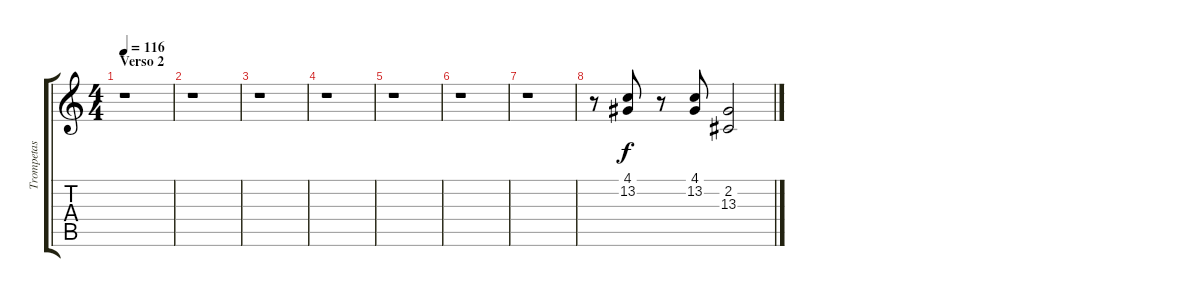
\track ("Trompetas" "Trompetas") {instrument trumpet}
\staff {score tabs}
\tuning (E4 B3 G3 D3 A2 E2) {hide}
\ts (4 4)
\section ("" "Verso 2")
\tempo 116
\clef g2
\ks c
r.1{dy f} |
r.1 |
r.1 |
r.1 |
r.1 |
r.1 |
r.1 |
r.8{volume 12} (4.1 13.2).8 r.8 (4.1 13.2).8 (2.2 13.3).2
